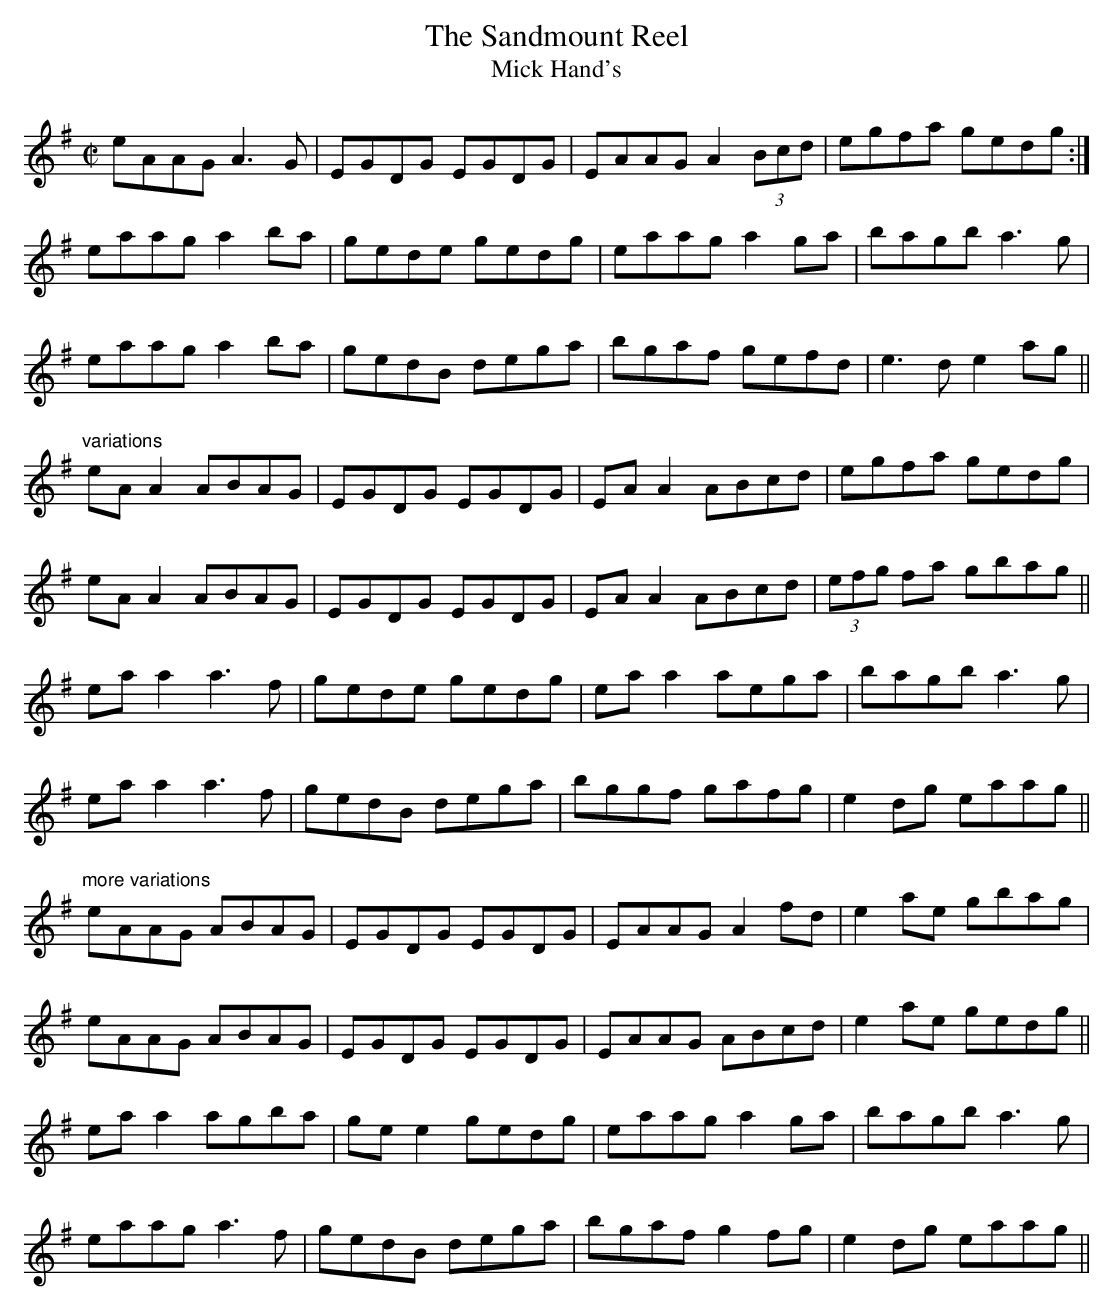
X:1
T:Sandmount Reel, The
T:Mick Hand's
M:C|
K:Ador
eAAG A3G|EGDG EGDG|EAAG A2 (3Bcd|egfa gedg:|
eaag a2ba|gede gedg|eaag a2ga|bagb a3g|
eaag a2ba|gedB dega|bgaf gefd|e3d e2ag||
"variations"
eAA2 ABAG|EGDG EGDG|EAA2 ABcd|egfa gedg|
eAA2 ABAG|EGDG EGDG|EAA2 ABcd|(3efg fa gbag||
eaa2 a3f|gede gedg|eaa2 aega|bagb a3g|
eaa2 a3f|gedB dega|bggf gafg|e2dg eaag||
"more variations"
eAAG ABAG|EGDG EGDG|EAAG A2fd|e2ae gbag|
eAAG ABAG|EGDG EGDG|EAAG ABcd|e2ae gedg||
eaa2 agba|gee2 gedg|eaag a2ga|bagb a3g|
eaag a3f|gedB dega|bgaf g2fg|e2dg eaag||
